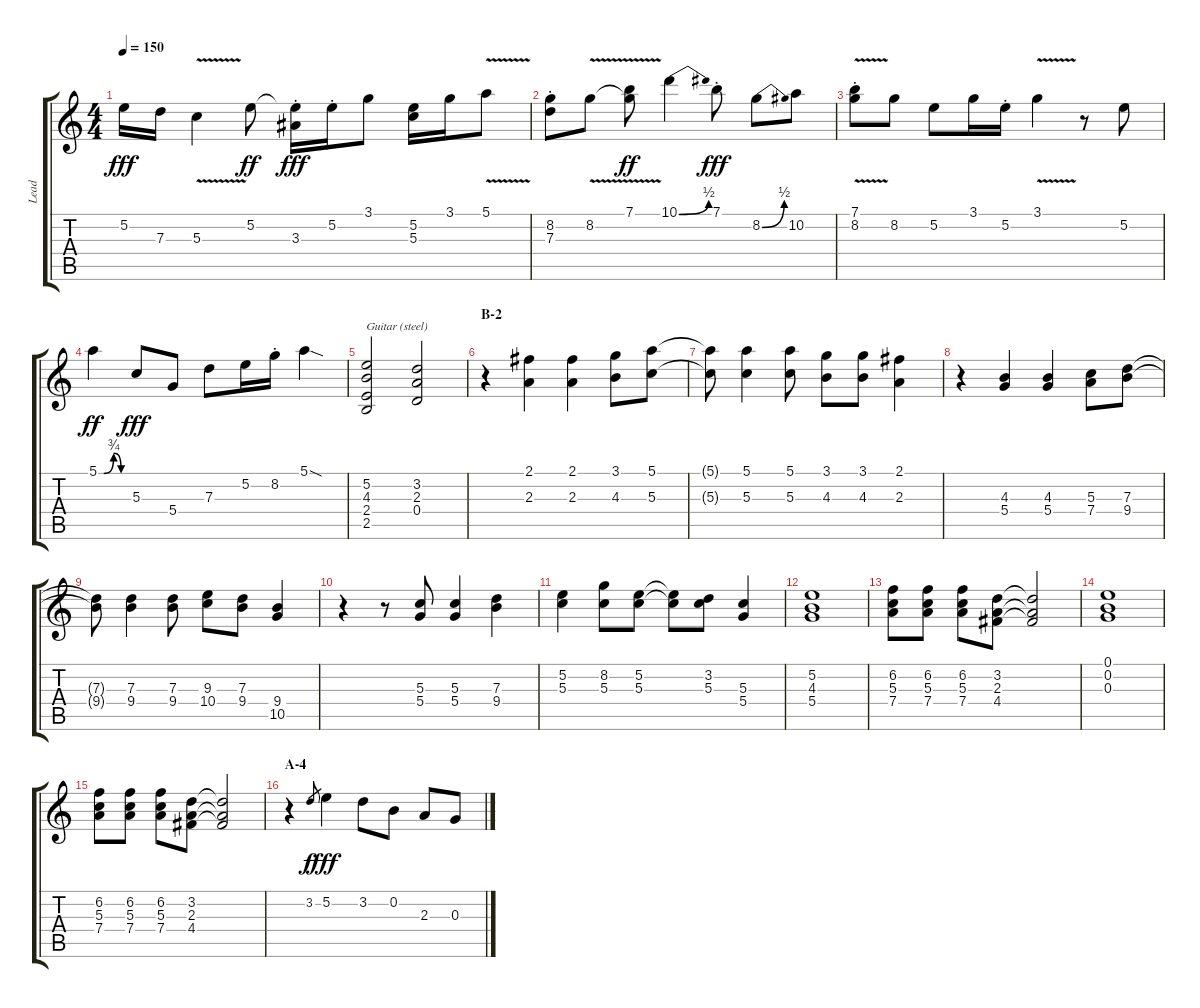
\track ("Lead" "Lead") {instrument electricguitarjazz}
\staff {score tabs}
\tuning (E4 B3 G3 D3 A2 E2) {hide}
\ts (4 4)
\tempo 150
\clef g2
\ks c
5.2.16{dy fff} 7.3.16 5.3{v}.4 5.2.8{dy ff} (5.2{t} 3.3{st}).16{dy fff} 5.2{st}.16 3.1.8 (5.2 5.3).16 3.1.16 5.1{v}.8 |
(8.2{st} 7.3{st}).8 8.2{v}.8 (7.1 8.2{t}).8{dy ff} 10.1{be (bend 0 0 60 2)}.4 7.1{st}.8{dy fff} 8.2{be (bend 0 0 60 2)}.8 10.2.8 |
(7.1{v} 8.2{st}).8 8.2.8 5.2.8 3.1.16 5.2{st}.16 3.1{v}.4 r.8 5.2.8 |
5.1{be (custom 0 0 10 0 30 3 45 0 60 0)}.4{dy ff} 5.3.8{dy fff} 5.4.8 7.3.8 5.2.16 8.2{st}.16 5.1{sod}.4 |
(5.2 4.3 2.4 2.5).2{txt "Guitar (steel)" instrument acousticguitarsteel} (3.2 2.3 0.4).2 |
\section ("" "B-2")
r.4 (2.1 2.3).4 (2.1 2.3).4 (3.1 4.3).8 (5.1 5.3).8 |
(5.1{t} 5.3{t}).8 (5.1 5.3).4 (5.1 5.3).8 (3.1 4.3).8 (3.1 4.3).8 (2.1 2.3).4 |
r.4 (4.3 5.4).4 (4.3 5.4).4 (5.3 7.4).8 (7.3 9.4).8 |
(7.3{t} 9.4{t}).8 (7.3 9.4).4 (7.3 9.4).8 (9.3 10.4).8 (7.3 9.4).8 (9.4 10.5).4 |
r.4 r.8 (5.3 5.4).8 (5.3 5.4).4 (7.3 9.4).4 |
(5.2 5.3).4 (8.2 5.3).8 (5.2 5.3).8 (5.2{t} 5.3{t}).8 (3.2 5.3).8 (5.3 5.4).4 |
(5.2 4.3 5.4).1 |
(6.2 5.3 7.4).8 (6.2 5.3 7.4).8 (6.2 5.3 7.4).8 (3.2 2.3 4.4).8 (3.2{t} 2.3{t} 4.4{t}).2 |
(0.1 0.2 0.3).1 |
(6.2 5.3 7.4).8 (6.2 5.3 7.4).8 (6.2 5.3 7.4).8 (3.2 2.3 4.4).8 (3.2{t} 2.3{t} 4.4{t}).2 |
\section ("" "A-4")
r.4 3.2.8{gr dy f} 5.2.4{dy fff instrument honkytonkpiano} 3.2.8 0.2.8 2.3.8 0.3.8
